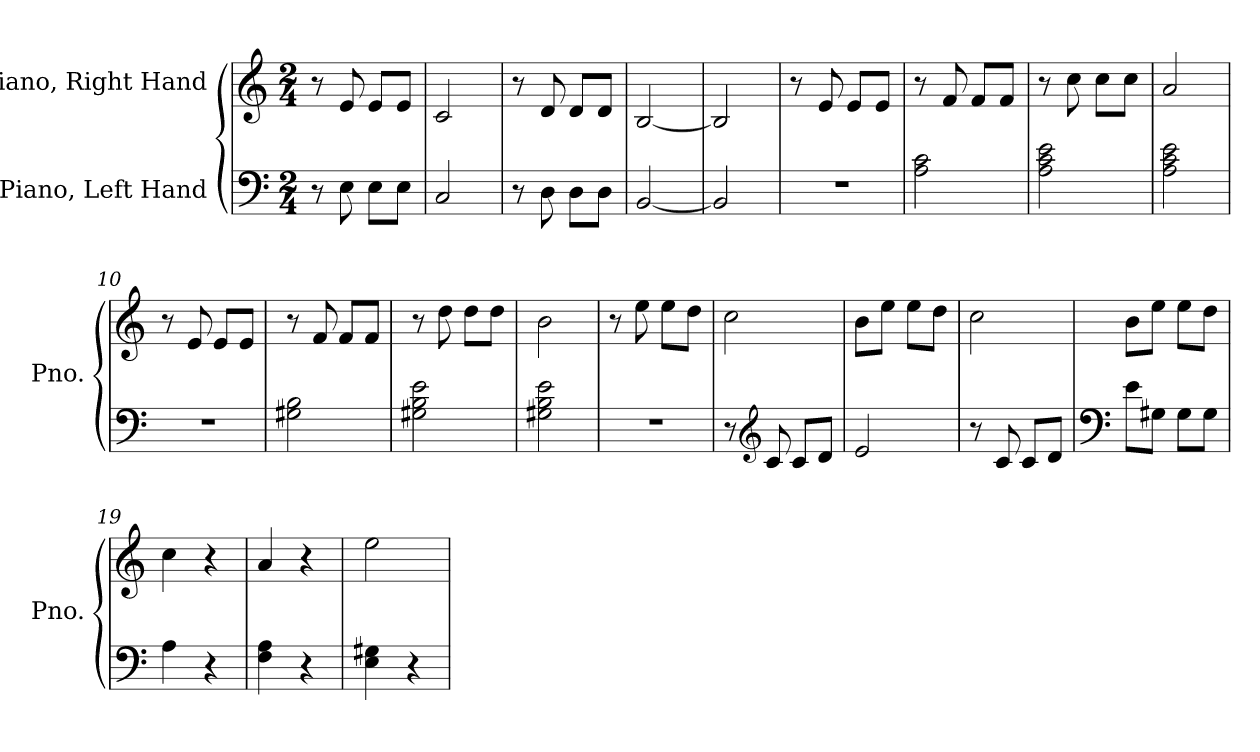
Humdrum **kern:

**kern	**kern
*part2	*part1
*staff2	*staff1
*I"Piano, Left Hand	*I"Piano, Right Hand
*I'Pno.	*I'Pno.
*clefF4	*clefG2
*k[]	*k[]
*M2/4	*M2/4
*MM100	*MM100
=1	=1
8r	8r
8E\	8e/
8E\L	8e/L
8E\J	8e/J
=2	=2
2C/	2c/
=3	=3
8r	8r
8D\	8d/
8D\L	8d/L
8D\J	8d/J
=4	=4
[2BB/	[2B/
=5	=5
2BB/]	2B/]
=6	=6
2r	8r
.	8e/
.	8e/L
.	8e/J
=7	=7
2A\ 2c\	8r
.	8f/
.	8f/L
.	8f/J
=8	=8
2A\ 2c\ 2e\	8r
.	8cc\
.	8cc\L
.	8cc\J
=9	=9
2A\ 2c\ 2e\	2a/
!!LO:LB:g=z
=10	=10
2r	8r
.	8e/
.	8e/L
.	8e/J
=11	=11
2G#X\ 2B\	8r
.	8f/
.	8f/L
.	8f/J
=12	=12
2G#X\ 2B\ 2e\	8r
.	8dd\
.	8dd\L
.	8dd\J
=13	=13
2G#X\ 2B\ 2e\	2b\
=14	=14
2r	8r
.	8ee\
.	8ee\L
.	8dd\J
=15	=15
8r	2cc\
*clefG2	*
8c/	.
8c/L	.
8d/J	.
=16	=16
2e/	8b\L
.	8ee\J
.	8ee\L
.	8dd\J
=17	=17
8r	2cc\
8c/	.
8c/L	.
8d/J	.
!!LO:LB:g=z
=18	=18
*clefF4	*
8e\L	8b\L
8G#X\J	8ee\J
8G#\L	8ee\L
8G#\J	8dd\J
=19	=19
4A\	4cc\
4r	4r
=20	=20
4F\ 4A\	4a/
4r	4r
=21	=21
4E\ 4G#X\	2ee\
4r	.
=	=
*-	*-
